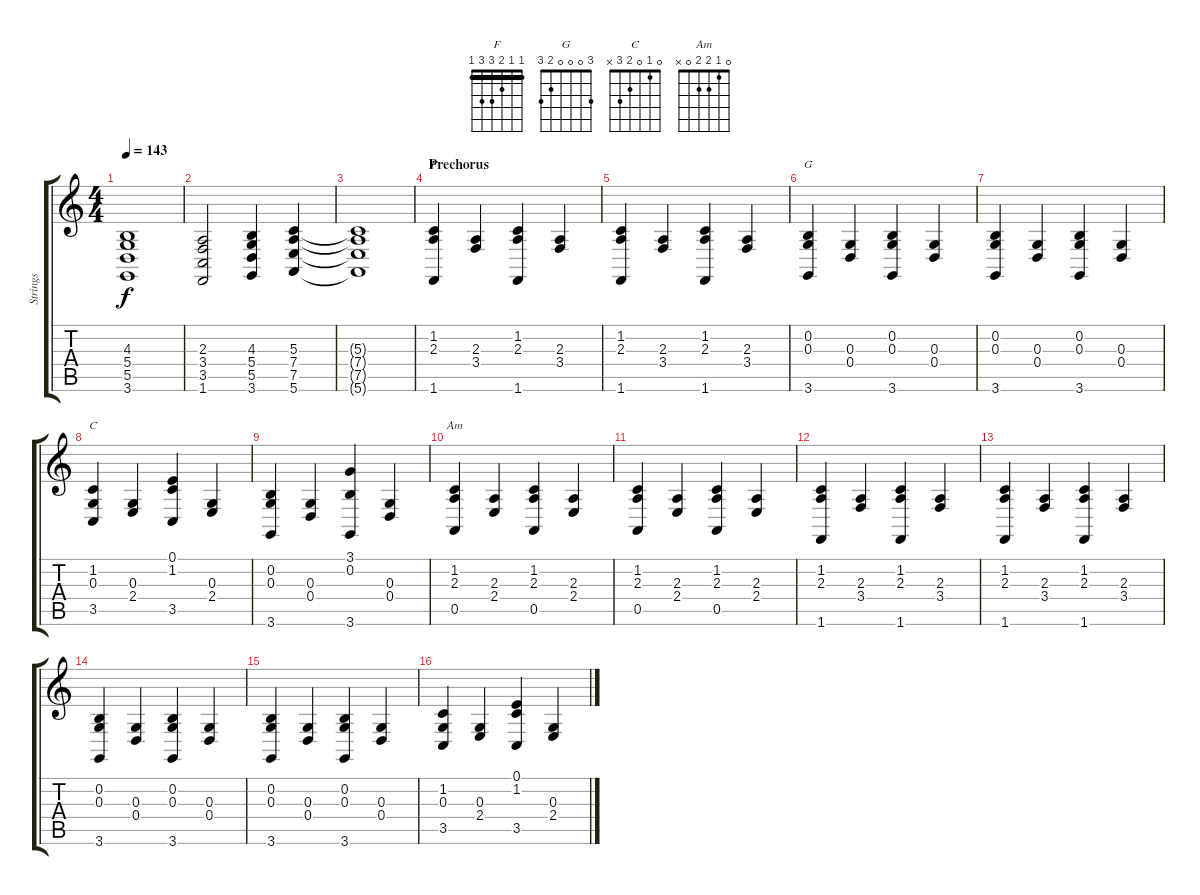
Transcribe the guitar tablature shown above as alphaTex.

\track ("Strings" "Strings") {instrument stringensemble1}
\staff {score tabs}
\tuning (E4 B3 G3 D3 A2 E2) {hide}
\chord ("F" 1 1 2 3 3 1) {barre 1}
\chord ("G" 3 0 0 0 2 3)
\chord ("C" 0 1 0 2 3 x)
\chord ("Am" 0 1 2 2 0 x)
\ts (4 4)
\tempo 143
\clef g2
\ks c
(4.3 5.4 5.5 3.6).1{dy f} |
(2.3 3.4 3.5 1.6).2 (4.3 5.4 5.5 3.6).4 (5.3 7.4 7.5 5.6).4 |
(5.3{t} 7.4{t} 7.5{t} 5.6{t}).1 |
\section ("" "Prechorus")
(1.2 2.3 1.6).4{ch "F"} (2.3 3.4).4 (1.2 2.3 1.6).4 (2.3 3.4).4 |
(1.2 2.3 1.6).4 (2.3 3.4).4 (1.2 2.3 1.6).4 (2.3 3.4).4 |
(0.2 0.3 3.6).4{ch "G"} (0.3 0.4).4 (0.2 0.3 3.6).4 (0.3 0.4).4 |
(0.2 0.3 3.6).4 (0.3 0.4).4 (0.2 0.3 3.6).4 (0.3 0.4).4 |
(1.2 0.3 3.5).4{ch "C"} (0.3 2.4).4 (0.1 1.2 3.5).4 (0.3 2.4).4 |
(0.2 0.3 3.6).4 (0.3 0.4).4 (3.1 0.2 3.6).4 (0.3 0.4).4 |
(1.2 2.3 0.5).4{ch "Am"} (2.3 2.4).4 (1.2 2.3 0.5).4 (2.3 2.4).4 |
(1.2 2.3 0.5).4 (2.3 2.4).4 (1.2 2.3 0.5).4 (2.3 2.4).4 |
(1.2 2.3 1.6).4 (2.3 3.4).4 (1.2 2.3 1.6).4 (2.3 3.4).4 |
(1.2 2.3 1.6).4 (2.3 3.4).4 (1.2 2.3 1.6).4 (2.3 3.4).4 |
(0.2 0.3 3.6).4 (0.3 0.4).4 (0.2 0.3 3.6).4 (0.3 0.4).4 |
(0.2 0.3 3.6).4 (0.3 0.4).4 (0.2 0.3 3.6).4 (0.3 0.4).4 |
(1.2 0.3 3.5).4 (0.3 2.4).4 (0.1 1.2 3.5).4 (0.3 2.4).4
